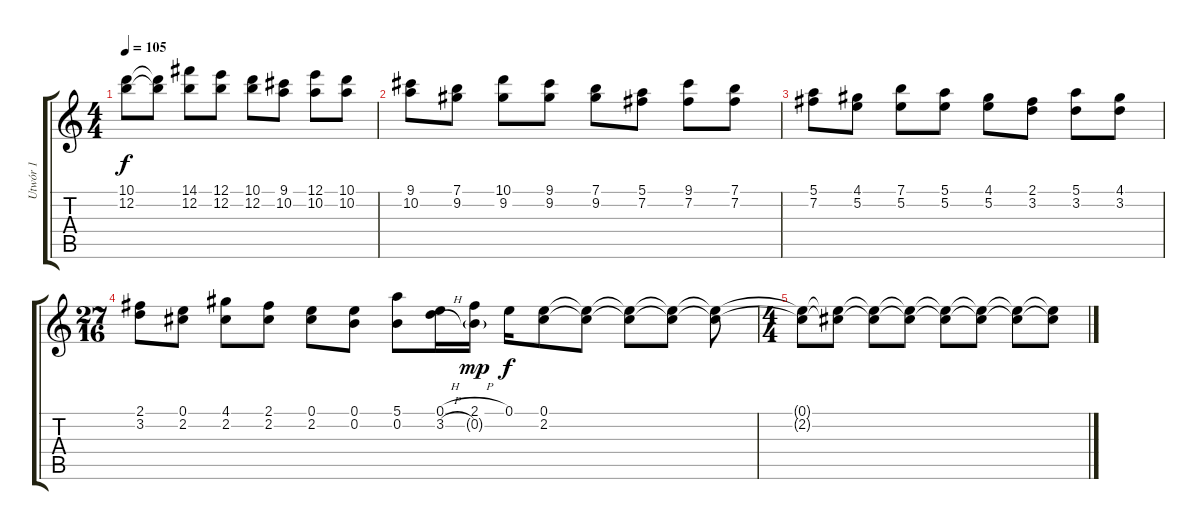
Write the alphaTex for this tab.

\track ("Utwór 1" "Utwór 1") {instrument acousticguitarsteel}
\staff {score tabs}
\tuning (E4 B3 G3 D3 A2 E2) {hide}
\ts (4 4)
\tempo 105
\clef g2
\ks c
(10.1{t} 12.2{t}).8{dy f} (10.1{t} 12.2{t}).8 (14.1 12.2).8 (12.1 12.2).8 (10.1 12.2).8 (9.1 10.2).8 (12.1 10.2).8 (10.1 10.2).8 |
(9.1 10.2).8 (7.1 9.2).8 (10.1 9.2).8 (9.1 9.2).8 (7.1 9.2).8 (5.1 7.2).8 (9.1 7.2).8 (7.1 7.2).8 |
(5.1 7.2).8 (4.1 5.2).8 (7.1 5.2).8 (5.1 5.2).8 (4.1 5.2).8 (2.1 3.2).8 (5.1 3.2).8 (4.1 3.2).8 |
\ts (27 16)
(2.1 3.2).8 (0.1 2.2).8 (4.1 2.2).8 (2.1 2.2).8 (0.1 2.2).8 (0.1 0.2).8 (5.1 0.2).8 (0.1{h} 3.2{h}).16 (2.1{h} 0.2{g}).16{dy mp} 0.1.16{dy f} (0.1 2.2).8 (0.1{t} 2.2{t}).8 (0.1{t} 2.2{t}).8 (0.1{t} 2.2{t}).8 (0.1{t} 2.2{t}).8 |
\ts (4 4)
(0.1{t} 2.2{t}).8 (0.1{t} 2.2{t}).8 (0.1{t} 2.2{t}).8 (0.1{t} 2.2{t}).8 (0.1{t} 2.2{t}).8 (0.1{t} 2.2{t}).8 (0.1{t} 2.2{t}).8 (0.1{t} 2.2{t}).8
